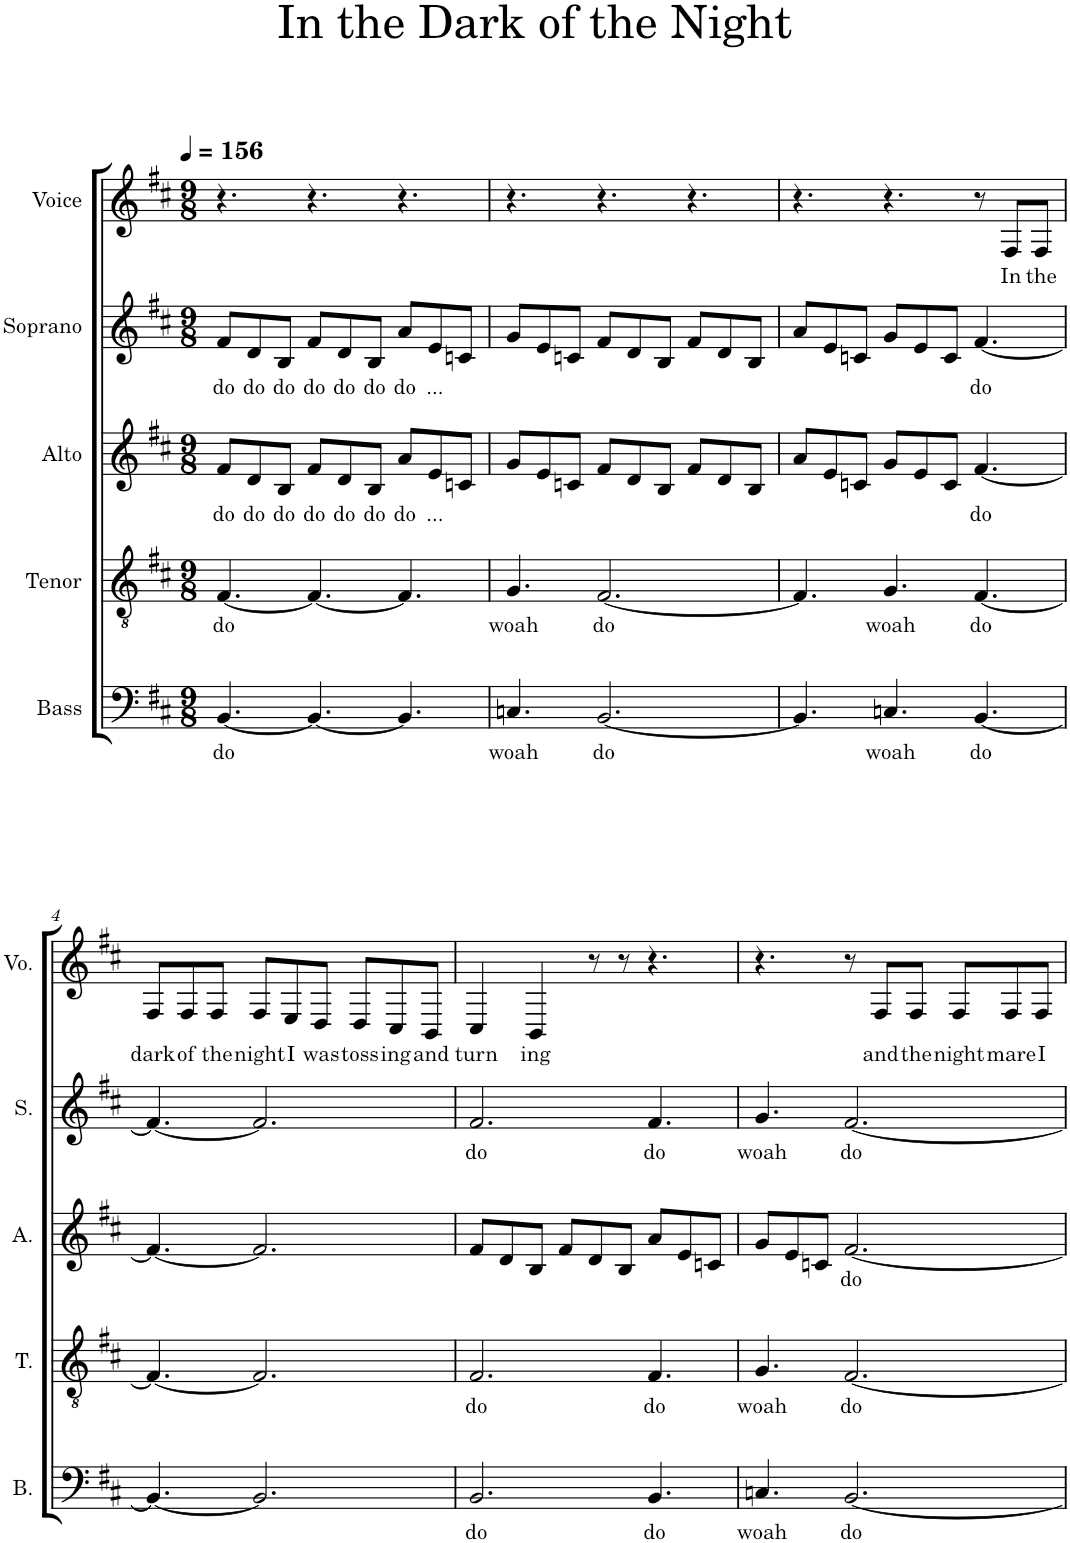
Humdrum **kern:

**kern	**text	**kern	**text	**kern	**text	**kern	**text	**kern	**text
*part5	*part5	*part4	*part4	*part3	*part3	*part2	*part2	*part1	*part1
*staff5	*staff5	*staff4	*staff4	*staff3	*staff3	*staff2	*staff2	*staff1	*staff1
*I"Bass	*	*I"Tenor	*	*I"Alto	*	*I"Soprano	*	*I"Voice	*
*I'B.	*	*I'T.	*	*I'A.	*	*I'S.	*	*I'Vo.	*
*clefF4	*	*clefGv2	*	*clefG2	*	*clefG2	*	*clefG2	*
*k[f#c#]	*	*k[f#c#]	*	*k[f#c#]	*	*k[f#c#]	*	*k[f#c#]	*
*M9/8	*	*M9/8	*	*M9/8	*	*M9/8	*	*M9/8	*
*MM156	*	*MM156	*	*MM156	*	*MM156	*	*MM156	*
=1	=1	=1	=1	=1	=1	=1	=1	=1	=1
!	!LO:LY:b	!	!LO:LY:b	!	!LO:LY:b	!	!LO:LY:b	!	!
[4.BB/	do	[4.F#/	do	8f#/L	do	8f#/L	do	4.r	.
!	!	!	!	!	!LO:LY:b	!	!LO:LY:b	!	!
.	.	.	.	8d/	do	8d/	do	.	.
!	!	!	!	!	!LO:LY:b	!	!LO:LY:b	!	!
.	.	.	.	8B/J	do	8B/J	do	.	.
!	!	!	!	!	!LO:LY:b	!	!LO:LY:b	!	!
4.BB/_	.	4.F#/_	.	8f#/L	do	8f#/L	do	4.r	.
!	!	!	!	!	!LO:LY:b	!	!LO:LY:b	!	!
.	.	.	.	8d/	do	8d/	do	.	.
!	!	!	!	!	!LO:LY:b	!	!LO:LY:b	!	!
.	.	.	.	8B/J	do	8B/J	do	.	.
!	!	!	!	!	!LO:LY:b	!	!LO:LY:b	!	!
4.BB/]	.	4.F#/]	.	8a/L	do	8a/L	do	4.r	.
!	!	!	!	!	!LO:LY:b	!	!LO:LY:b	!	!
.	.	.	.	8e/	...	8e/	...	.	.
.	.	.	.	8cn/J	.	8cn/J	.	.	.
=2	=2	=2	=2	=2	=2	=2	=2	=2	=2
!	!LO:LY:b	!	!LO:LY:b	!	!	!	!	!	!
4.Cn/	woah	4.G/	woah	8g/L	.	8g/L	.	4.r	.
.	.	.	.	8e/	.	8e/	.	.	.
.	.	.	.	8cn/J	.	8cn/J	.	.	.
!	!LO:LY:b	!	!LO:LY:b	!	!	!	!	!	!
[2.BB/	do	[2.F#/	do	8f#/L	.	8f#/L	.	4.r	.
.	.	.	.	8d/	.	8d/	.	.	.
.	.	.	.	8B/J	.	8B/J	.	.	.
.	.	.	.	8f#/L	.	8f#/L	.	4.r	.
.	.	.	.	8d/	.	8d/	.	.	.
.	.	.	.	8B/J	.	8B/J	.	.	.
=3	=3	=3	=3	=3	=3	=3	=3	=3	=3
4.BB/]	.	4.F#/]	.	8a/L	.	8a/L	.	4.r	.
.	.	.	.	8e/	.	8e/	.	.	.
.	.	.	.	8cn/J	.	8cn/J	.	.	.
!	!LO:LY:b	!	!LO:LY:b	!	!	!	!	!	!
4.Cn/	woah	4.G/	woah	8g/L	.	8g/L	.	4.r	.
.	.	.	.	8e/	.	8e/	.	.	.
.	.	.	.	8c/J	.	8c/J	.	.	.
!	!LO:LY:b	!	!LO:LY:b	!	!LO:LY:b	!	!LO:LY:b	!	!
[4.BB/	do	[4.F#/	do	[4.f#/	do	[4.f#/	do	8r	.
!	!	!	!	!	!	!	!	!	!LO:LY:b
.	.	.	.	.	.	.	.	8F#/L	In
!	!	!	!	!	!	!	!	!	!LO:LY:b
.	.	.	.	.	.	.	.	8F#/J	the
!!LO:LB:g=z
=4	=4	=4	=4	=4	=4	=4	=4	=4	=4
!	!	!	!	!	!	!	!	!	!LO:LY:b
4.BB/_	.	4.F#/_	.	4.f#/_	.	4.f#/_	.	8F#/L	dark
!	!	!	!	!	!	!	!	!	!LO:LY:b
.	.	.	.	.	.	.	.	8F#/	of
!	!	!	!	!	!	!	!	!	!LO:LY:b
.	.	.	.	.	.	.	.	8F#/J	the
!	!	!	!	!	!	!	!	!	!LO:LY:b
2.BB/]	.	2.F#/]	.	2.f#/]	.	2.f#/]	.	8F#/L	night
!	!	!	!	!	!	!	!	!	!LO:LY:b
.	.	.	.	.	.	.	.	8E/	I
!	!	!	!	!	!	!	!	!	!LO:LY:b
.	.	.	.	.	.	.	.	8D/J	was
!	!	!	!	!	!	!	!	!	!LO:LY:b
.	.	.	.	.	.	.	.	8D/L	toss
!	!	!	!	!	!	!	!	!	!LO:LY:b
.	.	.	.	.	.	.	.	8C#/	ing
!	!	!	!	!	!	!	!	!	!LO:LY:b
.	.	.	.	.	.	.	.	8BB/J	and
=5	=5	=5	=5	=5	=5	=5	=5	=5	=5
!	!LO:LY:b	!	!LO:LY:b	!	!	!	!LO:LY:b	!	!LO:LY:b
2.BB/	do	2.F#/	do	8f#/L	.	2.f#/	do	4C#/	turn
.	.	.	.	8d/	.	.	.	.	.
!	!	!	!	!	!	!	!	!	!LO:LY:b
.	.	.	.	8B/J	.	.	.	4BB/	ing
.	.	.	.	8f#/L	.	.	.	.	.
.	.	.	.	8d/	.	.	.	8r	.
.	.	.	.	8B/J	.	.	.	8r	.
!	!LO:LY:b	!	!LO:LY:b	!	!	!	!LO:LY:b	!	!
4.BB/	do	4.F#/	do	8a/L	.	4.f#/	do	4.r	.
.	.	.	.	8e/	.	.	.	.	.
.	.	.	.	8cn/J	.	.	.	.	.
=6	=6	=6	=6	=6	=6	=6	=6	=6	=6
!	!LO:LY:b	!	!LO:LY:b	!	!	!	!LO:LY:b	!	!
4.Cn/	woah	4.G/	woah	8g/L	.	4.g/	woah	4.r	.
.	.	.	.	8e/	.	.	.	.	.
.	.	.	.	8cn/J	.	.	.	.	.
!	!LO:LY:b	!	!LO:LY:b	!	!LO:LY:b	!	!LO:LY:b	!	!
[2.BB/	do	[2.F#/	do	[2.f#/	do	[2.f#/	do	8r	.
!	!	!	!	!	!	!	!	!	!LO:LY:b
.	.	.	.	.	.	.	.	8F#/L	and
!	!	!	!	!	!	!	!	!	!LO:LY:b
.	.	.	.	.	.	.	.	8F#/J	the
!	!	!	!	!	!	!	!	!	!LO:LY:b
.	.	.	.	.	.	.	.	8F#/L	night
!	!	!	!	!	!	!	!	!	!LO:LY:b
.	.	.	.	.	.	.	.	8F#/	mare
!	!	!	!	!	!	!	!	!	!LO:LY:b
.	.	.	.	.	.	.	.	8F#/J	I
=	=	=	=	=	=	=	=	=	=
*-	*-	*-	*-	*-	*-	*-	*-	*-	*-
